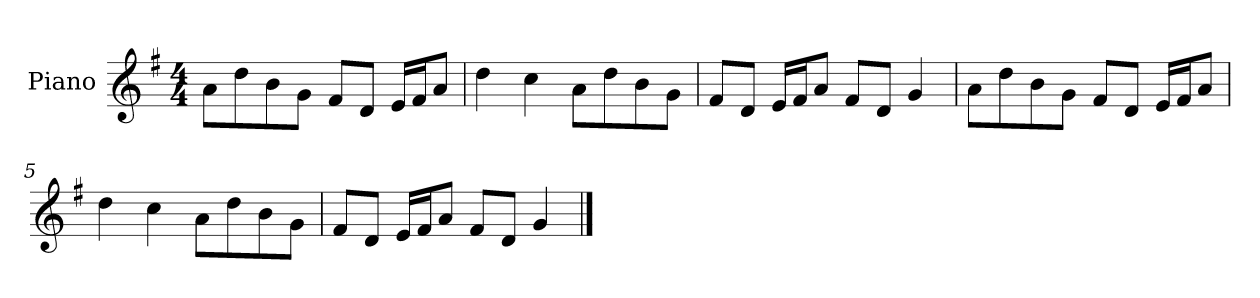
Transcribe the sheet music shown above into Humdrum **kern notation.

**kern
*part1
*staff1
*I"Piano
*I'P-no
*clefG2
*k[f#]
*M4/4
*MM90
=1
8a\L
8dd\
8b\
8g\J
8f#/L
8d/J
16e/LL
16f#/J
8a/J
=2
4dd\
4cc\
8a\L
8dd\
8b\
8g\J
=3
8f#/L
8d/J
16e/LL
16f#/J
8a/J
8f#/L
8d/J
4g/
=4
8a\L
8dd\
8b\
8g\J
8f#/L
8d/J
16e/LL
16f#/J
8a/J
=5
4dd\
4cc\
8a\L
8dd\
8b\
8g\J
!!LO:LB:g=z
=6
8f#/L
8d/J
16e/LL
16f#/J
8a/J
8f#/L
8d/J
4g/
==
*-
